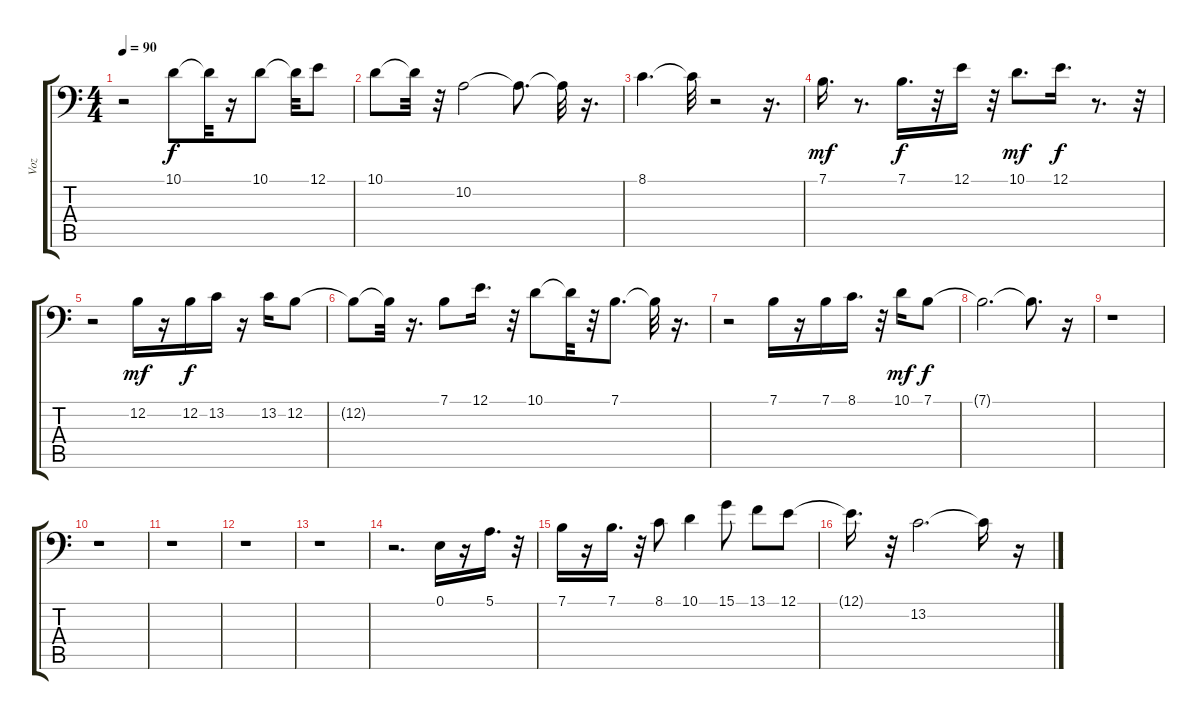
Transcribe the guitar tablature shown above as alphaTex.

\track ("Voz" "Voz") {instrument tenorsax}
\staff {score tabs}
\tuning (E3 B2 G2 D2 A1 E1) {hide}
\ts (4 4)
\tempo 90
\clef f4
\ks c
r.2{dy f} 10.1.8 10.1{t}.32 r.16 10.1.8 10.1{t}.32 12.1.8 |
10.1.8 10.1{t}.32 r.32 10.2.2 10.2{t}.8{d} 10.2{t}.32 r.16{d} |
8.1.4{d} 8.1{t}.32 r.2 r.16{d} |
7.1.16{d dy mf} r.8{d} 7.1.16{d dy f} r.32 12.1.16 r.32 10.1.8{d dy mf} 12.1.16{d dy f} r.8{d} r.32 |
r.2 12.2.16{dy mf} r.16 12.2.16{dy f} 13.2.16 r.16 13.2.16 12.2.8 |
12.2{t}.8 12.2{t}.32 r.16{d} 7.1.8 12.1.16{d} r.32 10.1.8 10.1{t}.32 r.32 7.1.8{d} 7.1{t}.32 r.16{d} |
r.2 7.1.16 r.16 7.1.16 8.1.16{d} r.32 10.1.16{dy mf} 7.1.8{dy f} |
7.1{t}.2{d} 7.1{t}.8{d} r.16 |
r.1 |
r.1 |
r.1 |
r.1 |
r.1 |
r.2{d} 0.1.16 r.16 5.1.16{d} r.32 |
7.1.16 r.16 7.1.16{d} r.32 8.1.8 10.1.4 15.1.8 13.1.8 12.1.8 |
12.1{t}.16{d} r.32 13.2.2{d} 13.2{t}.16 r.16
